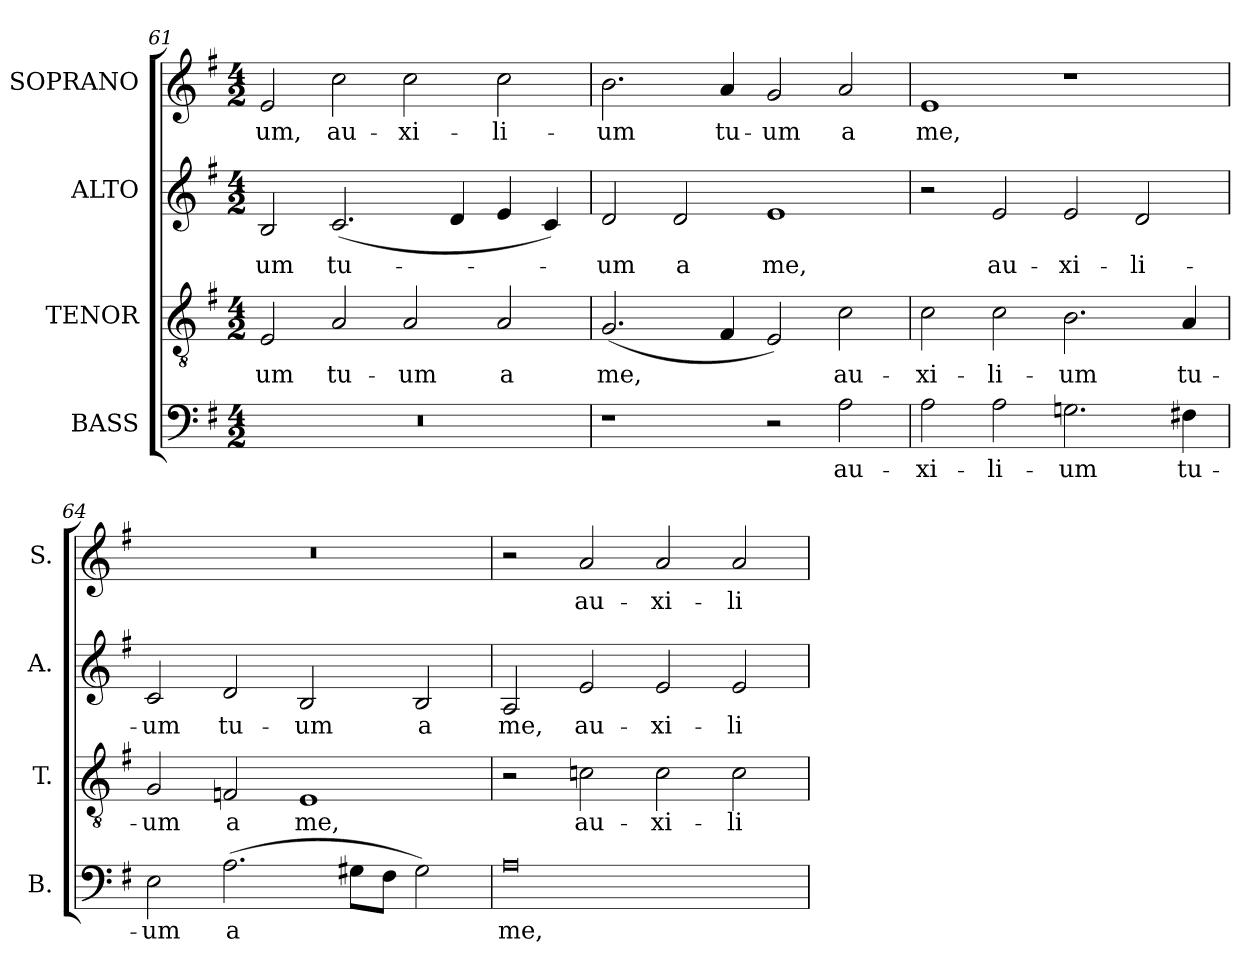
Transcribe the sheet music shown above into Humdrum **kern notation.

**kern	**text	**kern	**text	**kern	**text	**kern	**text
*part4	*part4	*part3	*part3	*part2	*part2	*part1	*part1
*staff4	*staff4	*staff3	*staff3	*staff2	*staff2	*staff1	*staff1
*I"BASS	*	*I"TENOR	*	*I"ALTO	*	*I"SOPRANO	*
*I'B.	*	*I'T.	*	*I'A.	*	*I'S.	*
!!LO:PB:g=z
*clefF4	*	*clefGv2	*	*clefG2	*	*clefG2	*
*	*	*ITrd7c12	*	*	*	*	*
*k[f#]	*	*k[f#]	*	*k[f#]	*	*k[f#]	*
*G:	*	*G:	*	*G:	*	*G:	*
*M4/2	*	*M4/2	*	*M4/2	*	*M4/2	*
=61	=61	=61	=61	=61	=61	=61	=61
!LO:N:vis=1	!	!	!	!	!	!	!
!	!	!	!LO:LY:b:color=#000000	!	!	!	!
!	!	!	!	!	!LO:LY:b:color=#000000	!	!
!	!	!	!	!	!	!	!LO:LY:b:color=#000000
0r	.	2EEi/	-um	2Bi/	-um	2ei/	-um,
!	!	!	!LO:LY:b:color=#000000	!	!	!	!
!	!	!	!	!	!LO:LY:b:color=#000000	!	!
!	!	!	!	!	!	!	!LO:LY:b:color=#000000
.	.	2AAi/	tu-	(2.ci/	tu-	2cci\	au-
!	!	!	!LO:LY:b:color=#000000	!	!	!	!
!	!	!	!	!	!	!	!LO:LY:b:color=#000000
.	.	2AAi/	-um	.	.	2cci\	-xi-
.	.	.	.	4di/	.	.	.
!	!	!	!LO:LY:b:color=#000000	!	!	!	!
!	!	!	!	!	!	!	!LO:LY:b:color=#000000
.	.	2AAi/	a	4ei/	.	2cci\	-li-
.	.	.	.	4ci/)	.	.	.
=62	=62	=62	=62	=62	=62	=62	=62
!	!	!	!LO:LY:b:color=#000000	!	!	!	!
!	!	!	!	!	!LO:LY:b:color=#000000	!	!
!	!	!	!	!	!	!	!LO:LY:b:color=#000000
1r	.	(2.GGi/	me,	2di/	-um	2.bi\	-um
!	!	!	!	!	!LO:LY:b:color=#000000	!	!
.	.	.	.	2di/	a	.	.
!	!	!	!	!	!	!	!LO:LY:b:color=#000000
.	.	4FF#i/	.	.	.	4ai/	tu-
!	!	!	!	!	!LO:LY:b:color=#000000	!	!
!	!	!	!	!	!	!	!LO:LY:b:color=#000000
2r	.	2EEi/)	.	1ei	me,	2gi/	-um
!	!LO:LY:b:color=#000000	!	!	!	!	!	!
!	!	!	!LO:LY:b:color=#000000	!	!	!	!
!	!	!	!	!	!	!	!LO:LY:b:color=#000000
2Ai\	au-	2Ci\	au-	.	.	2ai/	a
=63	=63	=63	=63	=63	=63	=63	=63
!	!LO:LY:b:color=#000000	!	!	!	!	!	!
!	!	!	!LO:LY:b:color=#000000	!	!	!	!
!	!	!	!	!	!	!	!LO:LY:b:color=#000000
2Ai\	-xi-	2Ci\	-xi-	2r	.	1ei	me,
!	!LO:LY:b:color=#000000	!	!	!	!	!	!
!	!	!	!LO:LY:b:color=#000000	!	!	!	!
!	!	!	!	!	!LO:LY:b:color=#000000	!	!
2Ai\	-li-	2Ci\	-li-	2ei/	au-	.	.
!	!LO:LY:b:color=#000000	!	!	!	!	!	!
!	!	!	!LO:LY:b:color=#000000	!	!	!	!
!	!	!	!	!	!LO:LY:b:color=#000000	!	!
2.Gni\	-um	2.BBi\	-um	2ei/	-xi-	1r	.
!	!	!	!	!	!LO:LY:b:color=#000000	!	!
.	.	.	.	2di/	-li-	.	.
!	!LO:LY:b:color=#000000	!	!	!	!	!	!
!	!	!	!LO:LY:b:color=#000000	!	!	!	!
4F#Xi\	tu-	4AAi/	tu-	.	.	.	.
=64	=64	=64	=64	=64	=64	=64	=64
!	!LO:LY:b:color=#000000	!	!	!	!	!	!
!	!	!	!LO:LY:b:color=#000000	!	!	!	!
!	!	!	!	!	!LO:LY:b:color=#000000	!LO:N:vis=1	!
2Ei\	-um	2GGi/	-um	2ci/	-um	0r	.
!	!LO:LY:b:color=#000000	!	!	!	!	!	!
!	!	!	!LO:LY:b:color=#000000	!	!	!	!
!	!	!	!	!	!LO:LY:b:color=#000000	!	!
(2.Ai\	a	2FFni/	a	2di/	tu-	.	.
!	!	!	!LO:LY:b:color=#000000	!	!	!	!
!	!	!	!	!	!LO:LY:b:color=#000000	!	!
.	.	1EEi	me,	2Bi/	-um	.	.
8G#Xi\L	.	.	.	.	.	.	.
8F#i\J	.	.	.	.	.	.	.
!	!	!	!	!	!LO:LY:b:color=#000000	!	!
2G#i\)	.	.	.	2Bi/	a	.	.
=65	=65	=65	=65	=65	=65	=65	=65
!	!LO:LY:b:color=#000000	!	!	!	!	!	!
!	!	!	!	!	!LO:LY:b:color=#000000	!	!
0Ai	me,	2r	.	2Ai/	me,	2r	.
!	!	!	!LO:LY:b:color=#000000	!	!	!	!
!	!	!	!	!	!LO:LY:b:color=#000000	!	!
!	!	!	!	!	!	!	!LO:LY:b:color=#000000
.	.	2Cni\	au-	2ei/	au-	2ai/	au-
!	!	!	!LO:LY:b:color=#000000	!	!	!	!
!	!	!	!	!	!LO:LY:b:color=#000000	!	!
!	!	!	!	!	!	!	!LO:LY:b:color=#000000
.	.	2Ci\	-xi-	2ei/	-xi-	2ai/	-xi-
!	!	!	!LO:LY:b:color=#000000	!	!	!	!
!	!	!	!	!	!LO:LY:b:color=#000000	!	!
!	!	!	!	!	!	!	!LO:LY:b:color=#000000
.	.	2Ci\	-li-	2ei/	-li-	2ai/	-li-
=	=	=	=	=	=	=	=
*-	*-	*-	*-	*-	*-	*-	*-
